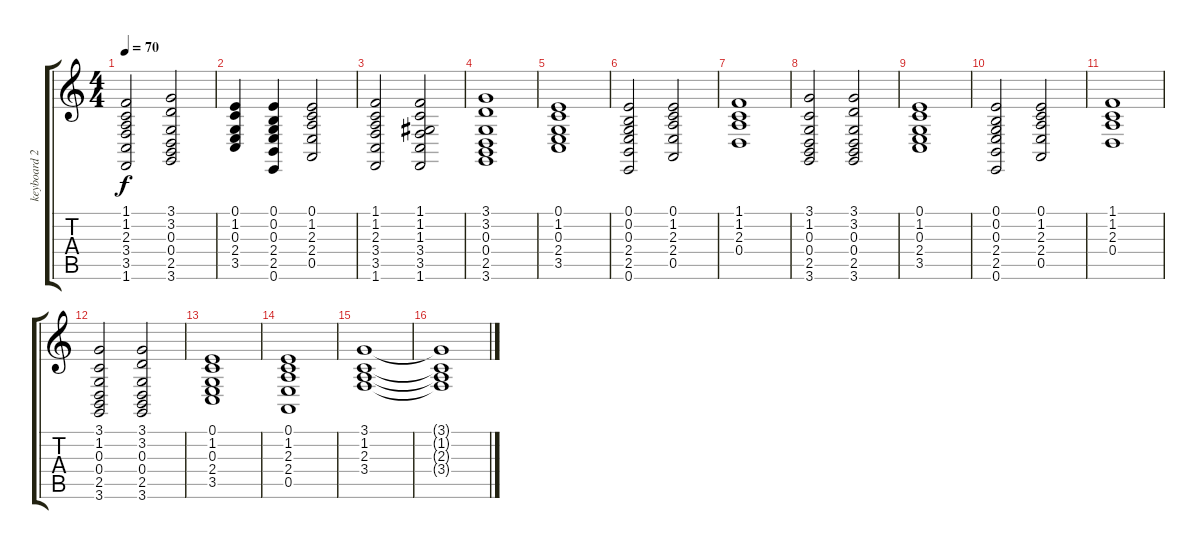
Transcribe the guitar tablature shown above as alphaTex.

\track ("keyboard 2" "keyboard 2") {instrument synthvoice}
\staff {score tabs}
\tuning (E4 B3 G3 D3 A2 E2) {hide}
\ts (4 4)
\tempo 70
\clef g2
\ks c
(1.1 1.2 2.3 3.4 3.5 1.6).2{dy f} (3.1 3.2 0.3 0.4 2.5 3.6).2 |
(0.1 1.2 0.3 2.4 3.5).4 (0.1 0.2 0.3 2.4 2.5 0.6).4 (0.1 1.2 2.3 2.4 0.5).2 |
(1.1 1.2 2.3 3.4 3.5 1.6).2 (1.1 1.2 1.3 3.4 3.5 1.6).2 |
(3.1 3.2 0.3 0.4 2.5 3.6).1 |
(0.1 1.2 0.3 2.4 3.5).1 |
(0.1 0.2 0.3 2.4 2.5 0.6).2 (0.1 1.2 2.3 2.4 0.5).2 |
(1.1 1.2 2.3 0.4).1 |
(3.1 1.2 0.3 0.4 2.5 3.6).2 (3.1 3.2 0.3 0.4 2.5 3.6).2 |
(0.1 1.2 0.3 2.4 3.5).1 |
(0.1 0.2 0.3 2.4 2.5 0.6).2 (0.1 1.2 2.3 2.4 0.5).2 |
(1.1 1.2 2.3 0.4).1 |
(3.1 1.2 0.3 0.4 2.5 3.6).2 (3.1 3.2 0.3 0.4 2.5 3.6).2 |
(0.1 1.2 0.3 2.4 3.5).1 |
(0.1 1.2 2.3 2.4 0.5).1 |
(3.1 1.2 2.3 3.4).1 |
(3.1{t} 1.2{t} 2.3{t} 3.4{t}).1
